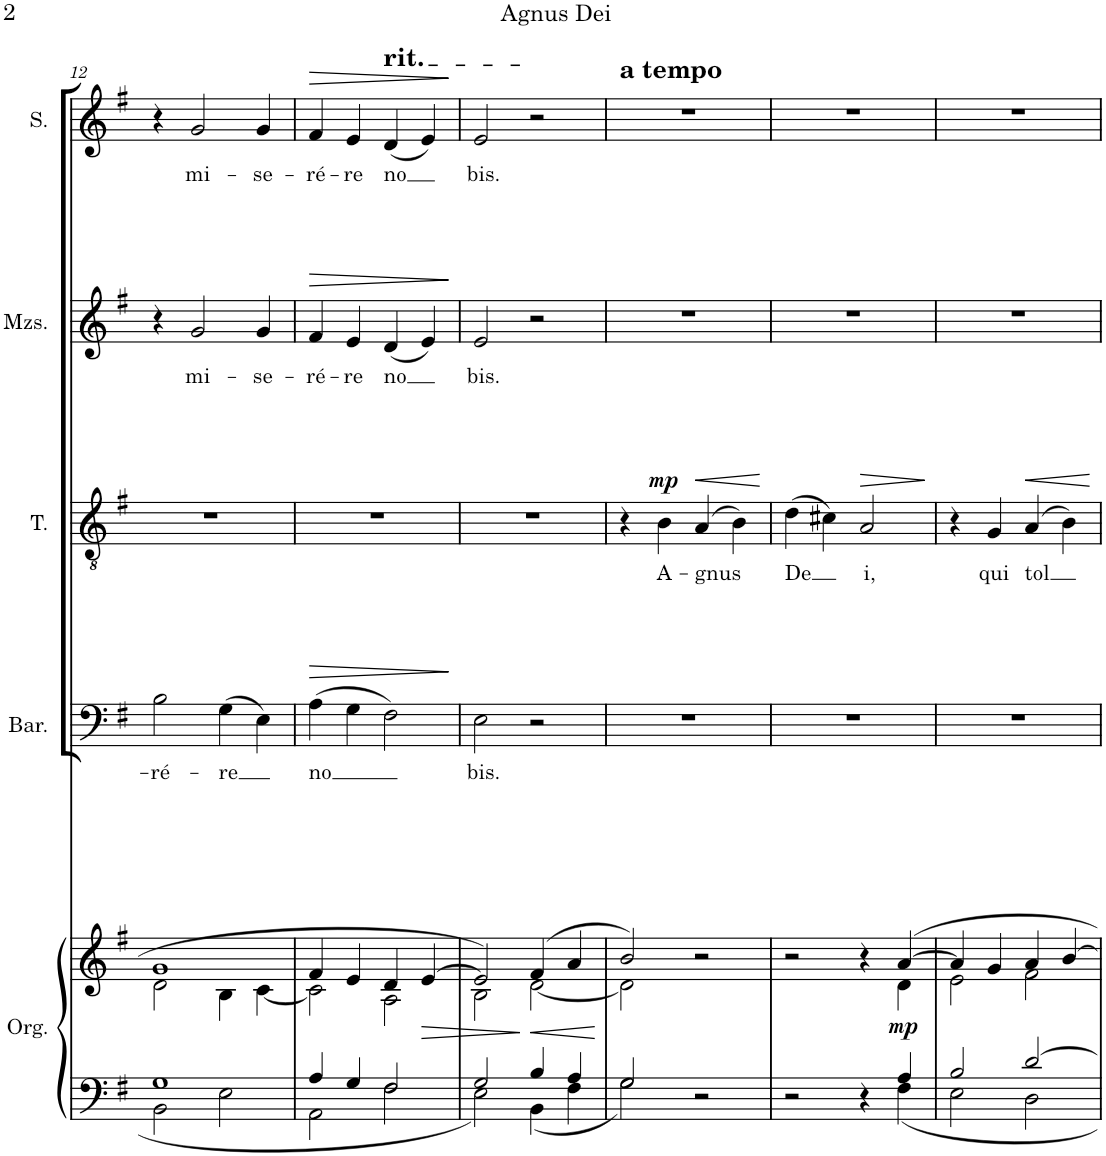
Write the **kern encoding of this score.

**kern	**kern	**dynam	**kern	**text	**dynam	**kern	**text	**dynam	**kern	**text	**dynam	**kern	**text	**dynam
*part5	*part5	*part5	*part4	*part4	*part4	*part3	*part3	*part3	*part2	*part2	*part2	*part1	*part1	*part1
*staff6	*staff5	*staff5/6	*staff4	*staff4	*staff4	*staff3	*staff3	*staff3	*staff2	*staff2	*staff2	*staff1	*staff1	*staff1
*I"Órgano	*	*	*I"Barítono	*	*	*I"Tenor	*	*	*I"Mezzosoprano	*	*	*I"Soprano	*	*
*	*	*	*I'Bar.	*	*	*I'T.	*	*	*I'Mzs.	*	*	*I'S.	*	*
!!LO:PB:g=z
*clefF4	*clefG2	*	*clefF4	*	*	*clefGv2	*	*	*clefG2	*	*	*clefG2	*	*
*k[f#]	*k[f#]	*	*k[f#]	*	*	*k[f#]	*	*	*k[f#]	*	*	*k[f#]	*	*
*M4/4	*M4/4	*	*M4/4	*	*	*M4/4	*	*	*M4/4	*	*	*M4/4	*	*
*met(c)	*met(c)	*	*met(c)	*	*	*met(c)	*	*	*met(c)	*	*	*met(c)	*	*
=12	=12	=12	=12	=12	=12	=12	=12	=12	=12	=12	=12	=12	=12	=12
*^	*^	*	*	*	*	*	*	*	*	*	*	*	*	*
!	!	!	!	!	!	!LO:LY:b	!	!	!	!	!	!	!	!	!	!
1G	2BB\	1g	2d\	.	2B\	-ré-	.	1r	.	.	4r	.	.	4r	.	.
!	!	!	!	!	!	!	!	!	!	!	!	!LO:LY:b	!	!	!LO:LY:b	!
.	.	.	.	.	.	.	.	.	.	.	2g/	mi-	.	2g/	mi-	.
!	!	!	!	!	!	!LO:LY:b	!	!	!	!	!	!	!	!	!	!
.	2E\	.	4B\	.	(4G\	-re	.	.	.	.	.	.	.	.	.	.
!	!	!	!	!	!	!	!	!	!	!	!	!LO:LY:b	!	!	!LO:LY:b	!
.	.	.	[4c\	.	4E\)	.	.	.	.	.	4g/	-se-	.	4g/	-se-	.
=13	=13	=13	=13	=13	=13	=13	=13	=13	=13	=13	=13	=13	=13	=13	=13	=13
!	!	!	!	!	!	!LO:LY:b	!LO:HP:b	!	!	!	!	!LO:LY:b	!LO:HP:b	!	!LO:LY:b	!LO:HP:b
4A/	2AA\	4f#/	2c\]	.	(4A\	no	>	1r	.	.	4f#/	-ré-	>	4f#/	-ré-	>
!	!	!	!	!	!	!	!	!	!	!	!	!LO:LY:b	!	!	!LO:LY:b	!
4G/	.	4e/	.	.	4G\	.	.	.	.	.	4e/	-re	.	4e/	-re	.
!	!	!	!	!	!	!	!	!	!	!	!	!	!	!LO:TX:a:t=rit.	!	!
!	!	!	!	!	!	!	!	!	!	!	!	!LO:LY:b	!	!	!LO:LY:b	!
2F#/	2F#\	4d/	2A\	.	2F#\)	.	.	.	.	.	(4d/	no	.	(4d/	no	.
!	!	!	!	!LO:HP:b	!	!	!	!	!	!	!	!	!	!	!	!
.	.	[4e/	.	>	.	.	.	.	.	.	4e/)	.	.	4e/)	.	.
*v	*v	*	*	*	*	*	*	*	*	*	*	*	*	*	*	*
*	*v	*v	*	*	*	*	*	*	*	*	*	*	*	*	*
.	.	.	.	.	]	.	.	.	.	.	]	.	.	]
=14	=14	=14	=14	=14	=14	=14	=14	=14	=14	=14	=14	=14	=14	=14
*^	*^	*	*	*	*	*	*	*	*	*	*	*	*	*
!	!	!	!	!	!	!LO:LY:b	!	!	!	!	!	!LO:LY:b	!	!	!LO:LY:b	!
2G/	2E\	2e/]	2B\	.	2E\	bis.	.	1r	.	.	2e/	bis.	.	2e/	bis.	.
!	!	!	!	!LO:HP:n=1:b	!	!	!	!	!	!	!	!	!	!	!	!
4B/	4BB\	(4f#/	[2d\	] <	2r	.	.	.	.	.	2r	.	.	2r	.	.
4A/	4F#\	4a/	.	.	.	.	.	.	.	.	.	.	.	.	.	.
*v	*v	*	*	*	*	*	*	*	*	*	*	*	*	*	*	*
*	*v	*v	*	*	*	*	*	*	*	*	*	*	*	*	*
.	.	[	.	.	.	.	.	.	.	.	.	.	.	.
=15	=15	=15	=15	=15	=15	=15	=15	=15	=15	=15	=15	=15	=15	=15
*^	*^	*	*	*	*	*	*	*	*	*	*	*	*	*
!	!	!	!	!	!	!	!	!	!	!	!	!	!	!LO:TX:a:B:t=a tempo	!	!
2G/	2G\	2b/)	2d\]	.	1r	.	.	4r	.	.	1r	.	.	1r	.	.
!	!	!	!	!	!	!	!	!	!LO:LY:b	!LO:DY:a	!	!	!	!	!	!
.	.	.	.	.	.	.	.	4B\	A-	mp	.	.	.	.	.	.
!	!	!	!	!	!	!	!	!	!LO:LY:b	!LO:HP:b	!	!	!	!	!	!
2r	2ryy	2r	2ryy	.	.	.	.	(4A/	-gnus	<	.	.	.	.	.	.
.	.	.	.	.	.	.	.	4B\)	.	.	.	.	.	.	.	.
*v	*v	*	*	*	*	*	*	*	*	*	*	*	*	*	*	*
*	*v	*v	*	*	*	*	*	*	*	*	*	*	*	*	*
.	.	.	.	.	.	.	.	[	.	.	.	.	.	.
=16	=16	=16	=16	=16	=16	=16	=16	=16	=16	=16	=16	=16	=16	=16
*^	*^	*	*	*	*	*	*	*	*	*	*	*	*	*
!	!	!	!	!	!	!	!	!	!LO:LY:b	!	!	!	!	!	!	!
2r	2.ryy	2r	2.ryy	.	1r	.	.	(4d\	De	.	1r	.	.	1r	.	.
.	.	.	.	.	.	.	.	4c#X\)	.	.	.	.	.	.	.	.
!	!	!	!	!	!	!	!	!	!LO:LY:b	!LO:HP:b	!	!	!	!	!	!
4r	.	4r	.	.	.	.	.	2A/	i,	>	.	.	.	.	.	.
!	!	!	!	!LO:DY:b	!	!	!	!	!	!	!	!	!	!	!	!
4A/	4F#\	[4a/	4d\	mp	.	.	.	.	.	.	.	.	.	.	.	.
*v	*v	*	*	*	*	*	*	*	*	*	*	*	*	*	*	*
*	*v	*v	*	*	*	*	*	*	*	*	*	*	*	*	*
.	.	.	.	.	.	.	.	]	.	.	.	.	.	.
=17	=17	=17	=17	=17	=17	=17	=17	=17	=17	=17	=17	=17	=17	=17
*^	*^	*	*	*	*	*	*	*	*	*	*	*	*	*
2B/	2E\	4a/]	2e\	.	1r	.	.	4r	.	.	1r	.	.	1r	.	.
!	!	!	!	!	!	!	!	!	!LO:LY:b	!	!	!	!	!	!	!
.	.	4g/	.	.	.	.	.	4G/	qui	.	.	.	.	.	.	.
!	!	!	!	!	!	!	!	!	!LO:LY:b	!LO:HP:b	!	!	!	!	!	!
[2d/	2D\	4a/	2f#\	.	.	.	.	(4A/	tol	<	.	.	.	.	.	.
.	.	[4b/	.	.	.	.	.	4B\)	.	.	.	.	.	.	.	.
*v	*v	*	*	*	*	*	*	*	*	*	*	*	*	*	*	*
*	*v	*v	*	*	*	*	*	*	*	*	*	*	*	*	*
.	.	.	.	.	.	.	.	[	.	.	.	.	.	.
=	=	=	=	=	=	=	=	=	=	=	=	=	=	=
*-	*-	*-	*-	*-	*-	*-	*-	*-	*-	*-	*-	*-	*-	*-
